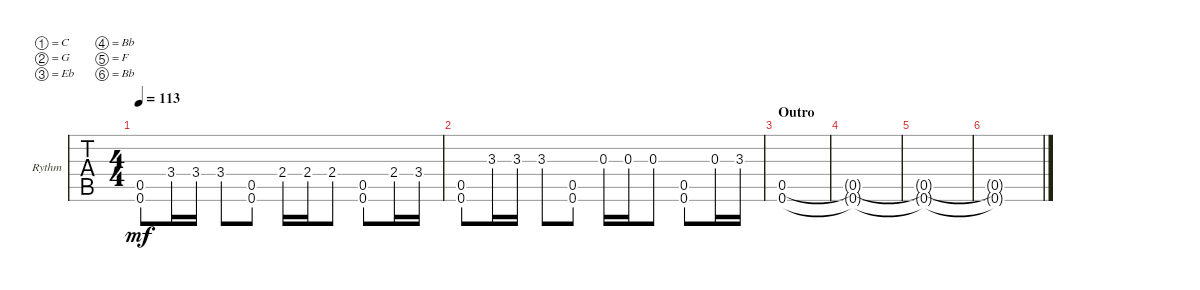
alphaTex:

\defaultSystemsLayout 4
\bracketExtendMode groupsimilarinstruments
\firstSystemTrackNameOrientation horizontal
\otherSystemsTrackNameOrientation horizontal
\track ("Rythm" "Rythm") {instrument distortionguitar}
\staff {tabs}
\tuning (C4 G3 Eb3 Bb2 F2 Bb1)
\ts (4 4)
\tempo 113
\clef g2
\ks c
(0.6 0.5).8{dy mf} 3.4.16 3.4.16 3.4.8 (0.6 0.5).8 2.4.16 2.4.16 2.4.8 (0.6 0.5).8 2.4.16 3.4.16 |
(0.6 0.5).8 3.3.16 3.3.16 3.3.8 (0.6 0.5).8 0.3.16 0.3.16 0.3.8 (0.6 0.5).8 0.3.16 3.3.16 |
\section ("" "Outro")
(0.5 0.6).1 |
(0.5{t} 0.6{t}).1 |
(0.5{t} 0.6{t}).1 |
(0.5{t} 0.6{t}).1
